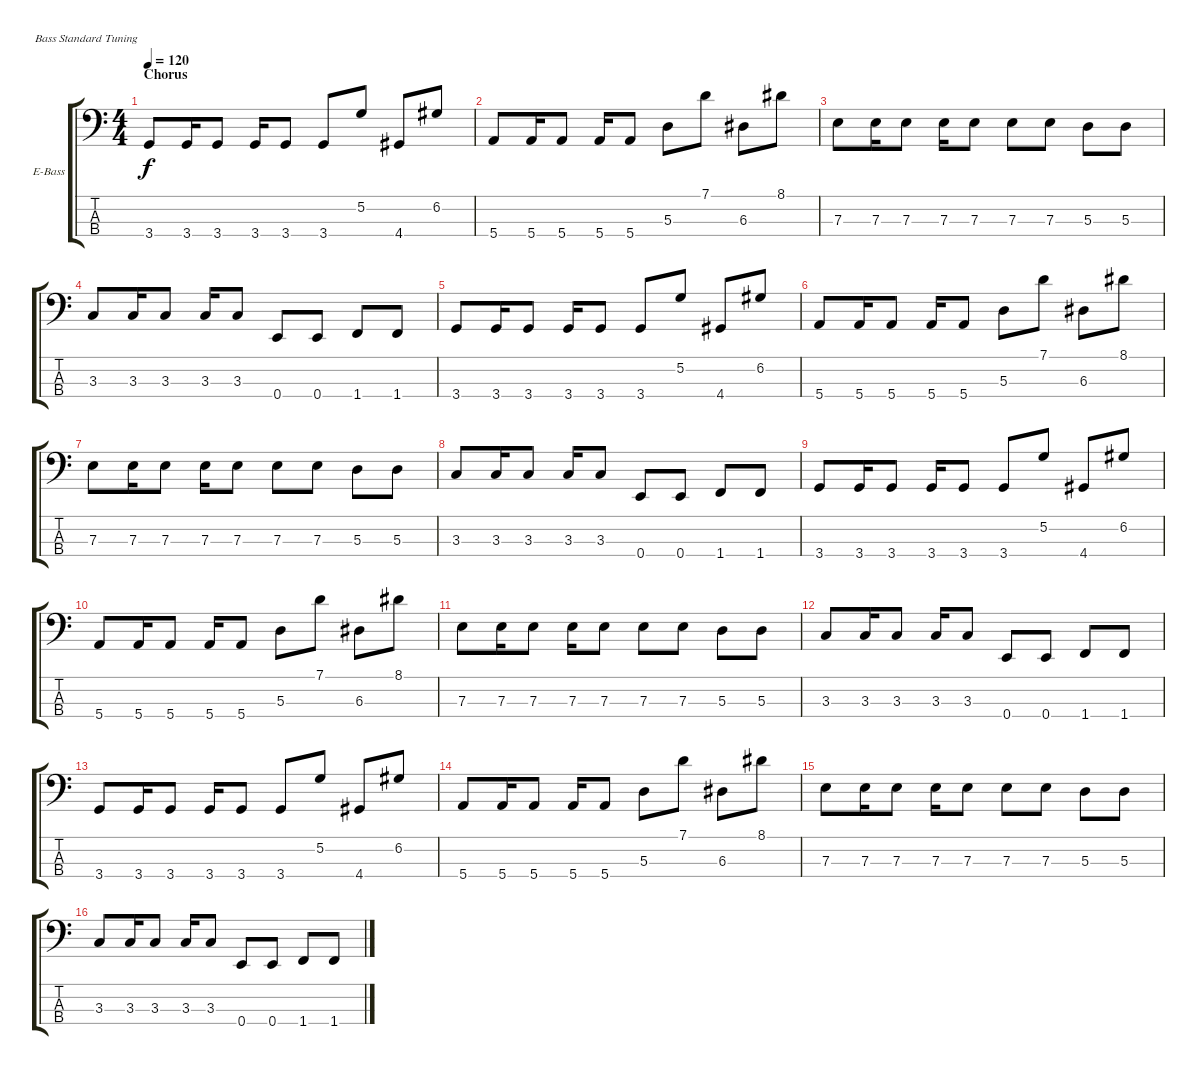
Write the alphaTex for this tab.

\defaultSystemsLayout 4
\bracketExtendMode groupsimilarinstruments
\firstSystemTrackNameOrientation horizontal
\otherSystemsTrackNameOrientation horizontal
\track ("Bass" "E-Bass") {instrument electricbassfinger}
\staff {score tabs}
\tuning (G2 D2 A1 E1)
\ts (4 4)
\section ("" "Chorus")
\tempo 120
\clef f4
\ks c
3.4.8{dy f} 3.4.16 3.4.8 3.4.16 3.4.8 3.4.8 5.2.8 4.4.8 6.2.8 |
5.4.8 5.4.16 5.4.8 5.4.16 5.4.8 5.3.8 7.1.8 6.3.8 8.1.8 |
7.3.8 7.3.16 7.3.8 7.3.16 7.3.8 7.3.8 7.3.8 5.3.8 5.3.8 |
3.3.8 3.3.16 3.3.8 3.3.16 3.3.8 0.4.8 0.4.8 1.4.8 1.4.8 |
3.4.8 3.4.16 3.4.8 3.4.16 3.4.8 3.4.8 5.2.8 4.4.8 6.2.8 |
5.4.8 5.4.16 5.4.8 5.4.16 5.4.8 5.3.8 7.1.8 6.3.8 8.1.8 |
7.3.8 7.3.16 7.3.8 7.3.16 7.3.8 7.3.8 7.3.8 5.3.8 5.3.8 |
3.3.8 3.3.16 3.3.8 3.3.16 3.3.8 0.4.8 0.4.8 1.4.8 1.4.8 |
3.4.8 3.4.16 3.4.8 3.4.16 3.4.8 3.4.8 5.2.8 4.4.8 6.2.8 |
5.4.8 5.4.16 5.4.8 5.4.16 5.4.8 5.3.8 7.1.8 6.3.8 8.1.8 |
7.3.8 7.3.16 7.3.8 7.3.16 7.3.8 7.3.8 7.3.8 5.3.8 5.3.8 |
3.3.8 3.3.16 3.3.8 3.3.16 3.3.8 0.4.8 0.4.8 1.4.8 1.4.8 |
3.4.8 3.4.16 3.4.8 3.4.16 3.4.8 3.4.8 5.2.8 4.4.8 6.2.8 |
5.4.8 5.4.16 5.4.8 5.4.16 5.4.8 5.3.8 7.1.8 6.3.8 8.1.8 |
7.3.8 7.3.16 7.3.8 7.3.16 7.3.8 7.3.8 7.3.8 5.3.8 5.3.8 |
3.3.8 3.3.16 3.3.8 3.3.16 3.3.8 0.4.8 0.4.8 1.4.8 1.4.8
